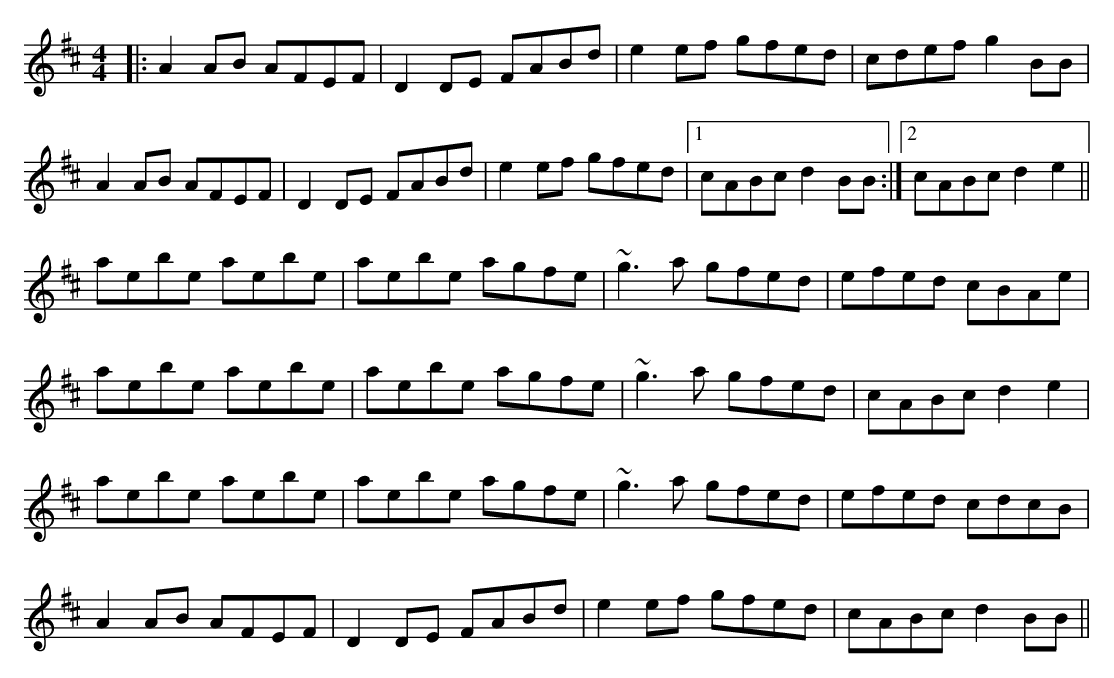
X:1
M:4/4
K:D
|:A2 AB AFEF|D2 DE FABd|e2 ef gfed|cdef g2 BB|
A2 AB AFEF|D2 DE FABd|e2 ef gfed|1 cABc d2BB:|2 cABc d2e2||
aebe aebe|aebe agfe|~g3a gfed|efed cBAe|
aebe aebe|aebe agfe|~g3a gfed|cABc d2e2|
aebe aebe|aebe agfe|~g3a gfed|efed cdcB|
A2 AB AFEF|D2 DE FABd|e2 ef gfed|cABc d2BB||
